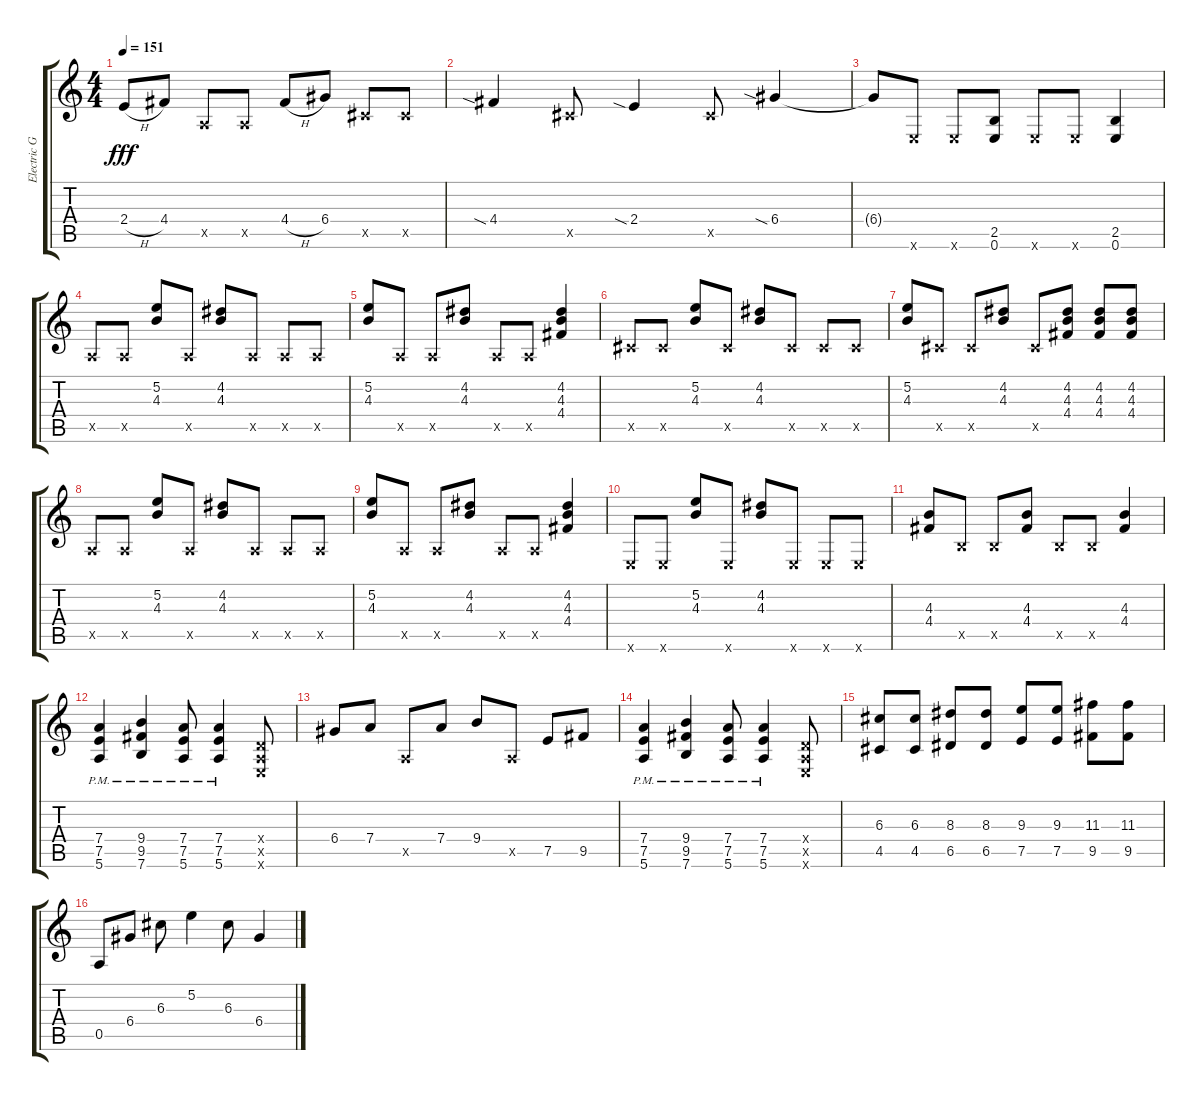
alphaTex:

\track ("Electric Guitar" "Electric G") {instrument distortionguitar}
\staff {score tabs}
\tuning (E4 B3 G3 D3 A2 E2) {hide}
\ts (4 4)
\tempo 151
\clef g2
\ks c
2.4{h}.8{dy fff} 4.4.8 0.5{x}.8 0.5{x}.8 4.4{h}.8 6.4.8 4.5{x}.8 4.5{x}.8 |
4.4{sia}.4 4.5{x}.8 2.4{sia}.4 4.5{x}.8 6.4{sia}.4 |
6.4{t}.8 0.6{x}.8 0.6{x}.8 (2.5 0.6).8 0.6{x}.8 0.6{x}.8 (2.5 0.6).4 |
0.5{x}.8 0.5{x}.8 (5.2 4.3).8 0.5{x}.8 (4.2 4.3).8 0.5{x}.8 0.5{x}.8 0.5{x}.8 |
(5.2 4.3).8 0.5{x}.8 0.5{x}.8 (4.2 4.3).8 0.5{x}.8 0.5{x}.8 (4.2 4.3 4.4).4 |
4.5{x}.8 4.5{x}.8 (5.2 4.3).8 4.5{x}.8 (4.2 4.3).8 4.5{x}.8 4.5{x}.8 4.5{x}.8 |
(5.2 4.3).8 4.5{x}.8 4.5{x}.8 (4.2 4.3).8 4.5{x}.8 (4.2 4.3 4.4).8 (4.2 4.3 4.4).8 (4.2 4.3 4.4).8 |
0.5{x}.8 0.5{x}.8 (5.2 4.3).8 0.5{x}.8 (4.2 4.3).8 0.5{x}.8 0.5{x}.8 0.5{x}.8 |
(5.2 4.3).8 0.5{x}.8 0.5{x}.8 (4.2 4.3).8 0.5{x}.8 0.5{x}.8 (4.2 4.3 4.4).4 |
0.6{x}.8 0.6{x}.8 (5.2 4.3).8 0.6{x}.8 (4.2 4.3).8 0.6{x}.8 0.6{x}.8 0.6{x}.8 |
(4.3 4.4).8 2.5{x}.8 2.5{x}.8 (4.3 4.4).8 2.5{x}.8 2.5{x}.8 (4.3 4.4).4 |
(7.4 7.5{pm} 5.6{pm}).4 (9.4 9.5{pm} 7.6{pm}).4 (7.4 7.5{pm} 5.6{pm}).8 (7.4 7.5{pm} 5.6{pm}).4 (0.4{x} 0.5{x} 0.6{x}).8 |
6.4.8 7.4.8 0.5{x}.8 7.4.8 9.4.8 0.5{x}.8 7.5.8 9.5.8 |
(7.4 7.5{pm} 5.6{pm}).4 (9.4 9.5{pm} 7.6{pm}).4 (7.4 7.5{pm} 5.6{pm}).8 (7.4 7.5{pm} 5.6{pm}).4 (0.4{x} 0.5{x} 0.6{x}).8 |
(6.3 4.5).8 (6.3 4.5).8 (8.3 6.5).8 (8.3 6.5).8 (9.3 7.5).8 (9.3 7.5).8 (11.3 9.5).8 (11.3 9.5).8 |
0.5.8 6.4.8 6.3.8 5.2.4 6.3.8 6.4.4
